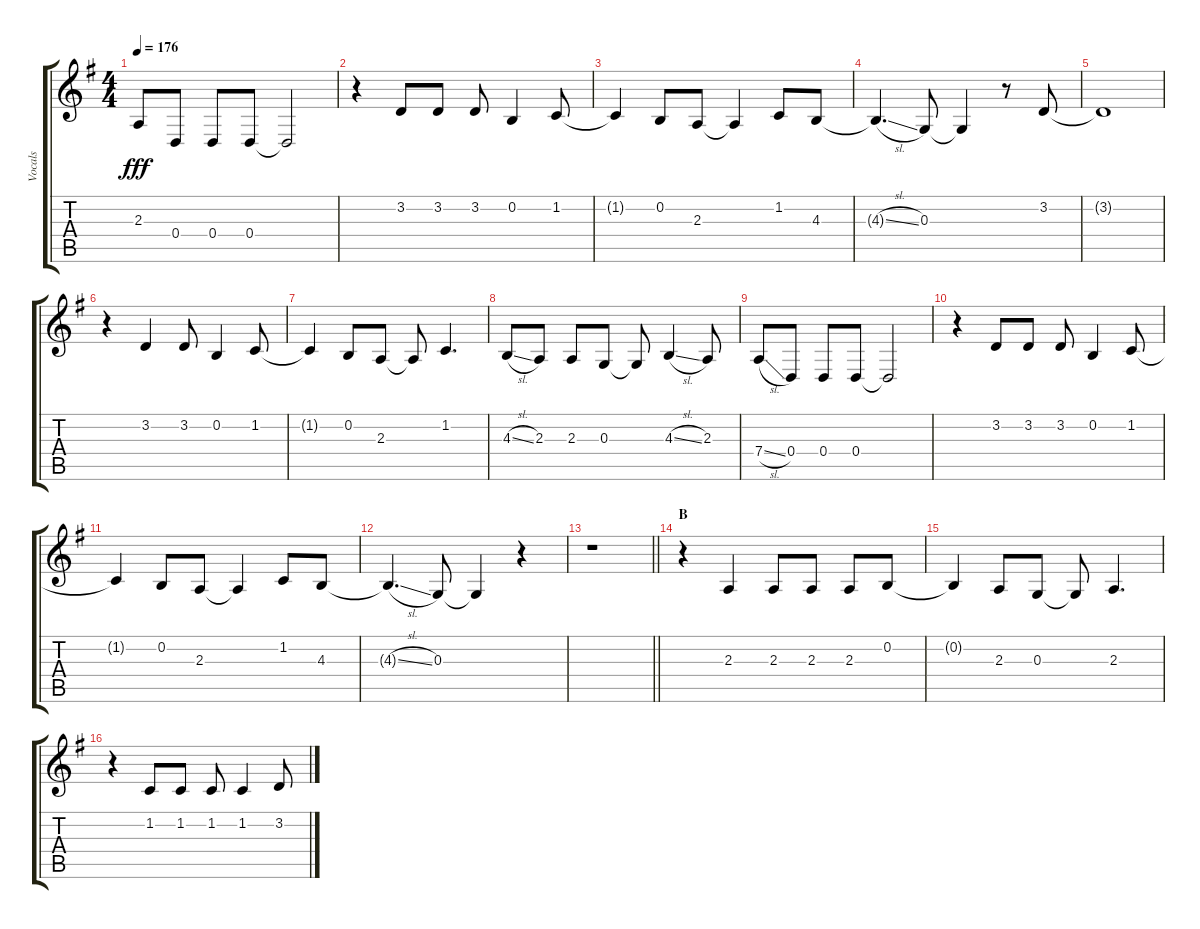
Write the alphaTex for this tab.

\track ("Vocals" "Vocals") {instrument voiceoohs}
\staff {score tabs}
\tuning (E4 B3 G3 D3 A2 E2) {hide}
\ts (4 4)
\tempo 176
\clef g2
\ks g
2.3{t}.8{dy fff} 0.4.8 0.4.8 0.4.8 0.4{t}.2 |
r.4 3.2.8 3.2.8 3.2.8 0.2.4 1.2.8 |
1.2{t}.4 0.2.8 2.3.8 2.3{t}.4 1.2.8 4.3.8 |
4.3{sl t}.4{d} 0.3.8 0.3{t}.4 r.8 3.2.8 |
3.2{t}.1 |
r.4 3.2.4 3.2.8 0.2.4 1.2.8 |
1.2{t}.4 0.2.8 2.3.8 2.3{t}.8 1.2.4{d} |
4.3{sl}.8 2.3.8 2.3.8 0.3.8 0.3{t}.8 4.3{sl}.4 2.3.8 |
7.4{sl}.8 0.4.8 0.4.8 0.4.8 0.4{t}.2 |
r.4 3.2.8 3.2.8 3.2.8 0.2.4 1.2.8 |
1.2{t}.4 0.2.8 2.3.8 2.3{t}.4 1.2.8 4.3.8 |
4.3{sl t}.4{d} 0.3.8 0.3{t}.4 r.4 |
\barLineRight lightlight
r.1 |
\section ("" "B")
r.4 2.3.4 2.3.8 2.3.8 2.3.8 0.2.8 |
0.2{t}.4 2.3.8 0.3.8 0.3{t}.8 2.3.4{d} |
r.4 1.2.8 1.2.8 1.2.8 1.2.4 3.2.8
